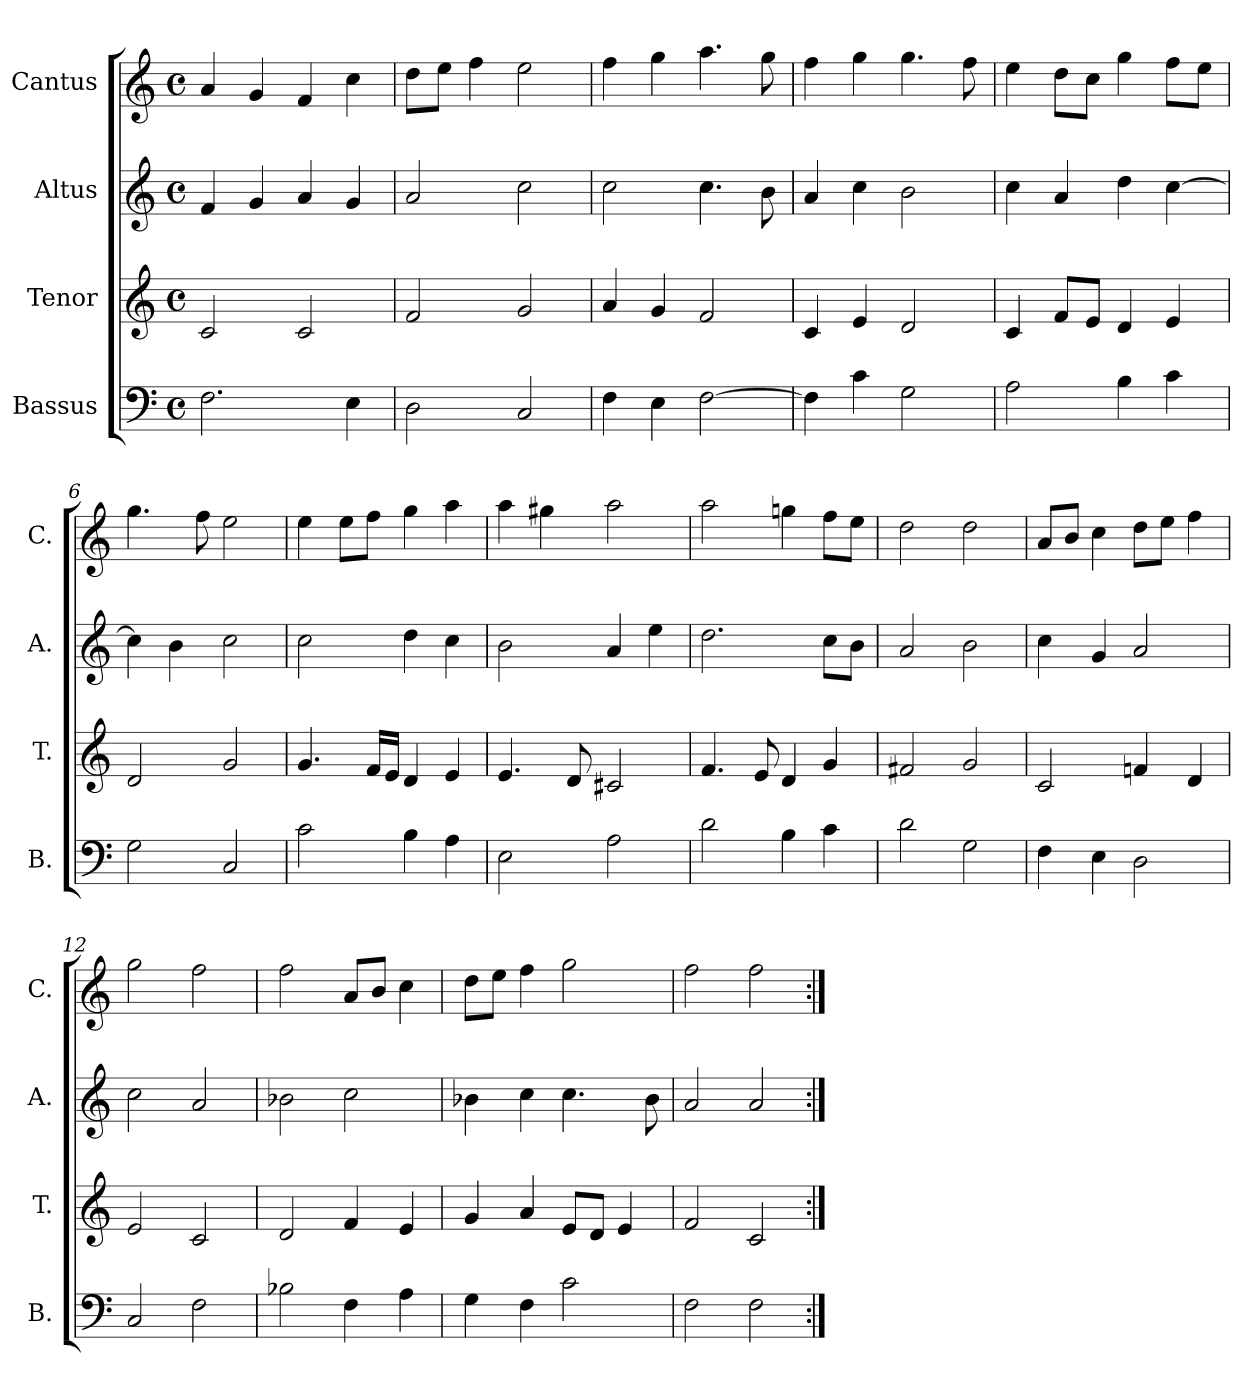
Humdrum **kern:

**kern	**kern	**kern	**kern
*part4	*part3	*part2	*part1
*staff4	*staff3	*staff2	*staff1
*I"Bassus	*I"Tenor	*I"Altus	*I"Cantus
*I'B.	*I'T.	*I'A.	*I'C.
*clefF4	*clefG2	*clefG2	*clefG2
*k[]	*k[]	*k[]	*k[]
*C:	*C:	*C:	*C:
*M4/4	*M4/4	*M4/4	*M4/4
*met(c)	*met(c)	*met(c)	*met(c)
=1	=1	=1	=1
2.F\	2c/	4f/	4a/
.	.	4g/	4g/
.	2c/	4a/	4f/
4E\	.	4g/	4cc\
=2	=2	=2	=2
2D\	2f/	2a/	8dd\L
.	.	.	8ee\J
.	.	.	4ff\
2C/	2g/	2cc\	2ee\
=3	=3	=3	=3
4F\	4a/	2cc\	4ff\
4E\	4g/	.	4gg\
[2F\	2f/	4.cc\	4.aa\
.	.	8b\	8gg\
=4	=4	=4	=4
4F\]	4c/	4a/	4ff\
4c\	4e/	4cc\	4gg\
2G\	2d/	2b\	4.gg\
.	.	.	8ff\
=5	=5	=5	=5
2A\	4c/	4cc\	4ee\
.	8f/L	4a/	8dd\L
.	8e/J	.	8cc\J
4B\	4d/	4dd\	4gg\
4c\	4e/	[4cc\	8ff\L
.	.	.	8ee\J
=6	=6	=6	=6
2G\	2d/	4cc\]	4.gg\
.	.	4b\	.
.	.	.	8ff\
2C/	2g/	2cc\	2ee\
=7	=7	=7	=7
2c\	4.g/	2cc\	4ee\
.	.	.	8ee\L
.	16f/LL	.	8ff\J
.	16e/JJ	.	.
4B\	4d/	4dd\	4gg\
4A\	4e/	4cc\	4aa\
!!LO:LB:g=z
=8	=8	=8	=8
2E\	4.e/	2b\	4aa\
.	.	.	4gg#X\
.	8d/	.	.
2A\	2c#X/	4a/	2aa\
.	.	4ee\	.
=9	=9	=9	=9
2d\	4.f/	2.dd\	2aa\
.	8e/	.	.
4B\	4d/	.	4ggn\
4c\	4g/	8cc\L	8ff\L
.	.	8b\J	8ee\J
=10	=10	=10	=10
2d\	2f#X/	2a/	2dd\
2G\	2g/	2b\	2dd\
=11	=11	=11	=11
4F\	2c/	4cc\	8a/L
.	.	.	8b/J
4E\	.	4g/	4cc\
2D\	4fn/	2a/	8dd\L
.	.	.	8ee\J
.	4d/	.	4ff\
=12	=12	=12	=12
2C/	2e/	2cc\	2gg\
2F\	2c/	2a/	2ff\
=13	=13	=13	=13
2B-X\	2d/	2b-X\	2ff\
4F\	4f/	2cc\	8a/L
.	.	.	8b/J
4A\	4e/	.	4cc\
=14	=14	=14	=14
4G\	4g/	4b-X\	8dd\L
.	.	.	8ee\J
4F\	4a/	4cc\	4ff\
2c\	8e/L	4.cc\	2gg\
.	8d/J	.	.
.	4e/	.	.
.	.	8b-\	.
=15	=15	=15	=15
2F\	2f/	2a/	2ff\
2F\	2c/	2a/	2ff\
=:|!	=:|!	=:|!	=:|!
*-	*-	*-	*-
